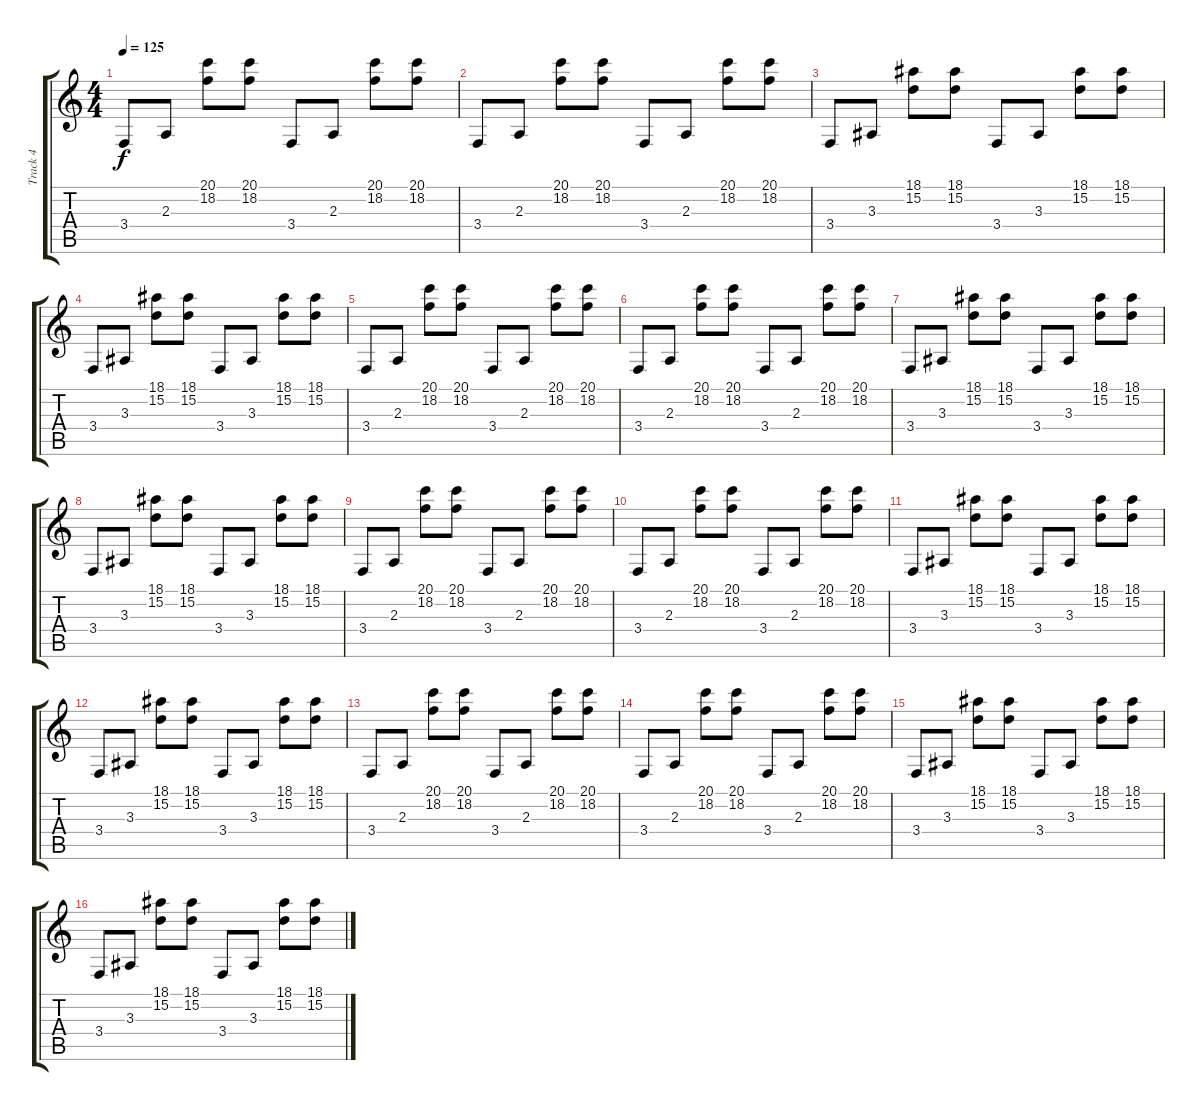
\track ("Track 4" "Track 4") {instrument brightacousticpiano}
\staff {score tabs}
\tuning (E4 B3 G3 D3 A2 E2) {hide}
\ts (4 4)
\tempo 125
\clef g2
\ks c
3.4.8{dy f} 2.3.8 (20.1 18.2).8 (20.1 18.2).8 3.4.8 2.3.8 (20.1 18.2).8 (20.1 18.2).8 |
3.4.8 2.3.8 (20.1 18.2).8 (20.1 18.2).8 3.4.8 2.3.8 (20.1 18.2).8 (20.1 18.2).8 |
3.4.8 3.3.8 (18.1 15.2).8 (18.1 15.2).8 3.4.8 3.3.8 (18.1 15.2).8 (18.1 15.2).8 |
3.4.8 3.3.8 (18.1 15.2).8 (18.1 15.2).8 3.4.8 3.3.8 (18.1 15.2).8 (18.1 15.2).8 |
3.4.8 2.3.8 (20.1 18.2).8 (20.1 18.2).8 3.4.8 2.3.8 (20.1 18.2).8 (20.1 18.2).8 |
3.4.8 2.3.8 (20.1 18.2).8 (20.1 18.2).8 3.4.8 2.3.8 (20.1 18.2).8 (20.1 18.2).8 |
3.4.8 3.3.8 (18.1 15.2).8 (18.1 15.2).8 3.4.8 3.3.8 (18.1 15.2).8 (18.1 15.2).8 |
3.4.8 3.3.8 (18.1 15.2).8 (18.1 15.2).8 3.4.8 3.3.8 (18.1 15.2).8 (18.1 15.2).8 |
3.4.8{volume 7} 2.3.8 (20.1 18.2).8 (20.1 18.2).8 3.4.8 2.3.8 (20.1 18.2).8 (20.1 18.2).8 |
3.4.8 2.3.8 (20.1 18.2).8 (20.1 18.2).8 3.4.8 2.3.8 (20.1 18.2).8 (20.1 18.2).8 |
3.4.8 3.3.8 (18.1 15.2).8 (18.1 15.2).8 3.4.8 3.3.8 (18.1 15.2).8 (18.1 15.2).8 |
3.4.8 3.3.8 (18.1 15.2).8 (18.1 15.2).8 3.4.8 3.3.8 (18.1 15.2).8 (18.1 15.2).8 |
3.4.8{volume 1} 2.3.8 (20.1 18.2).8 (20.1 18.2).8 3.4.8 2.3.8 (20.1 18.2).8 (20.1 18.2).8 |
3.4.8 2.3.8 (20.1 18.2).8 (20.1 18.2).8 3.4.8 2.3.8 (20.1 18.2).8 (20.1 18.2).8 |
3.4.8 3.3.8 (18.1 15.2).8 (18.1 15.2).8 3.4.8 3.3.8 (18.1 15.2).8 (18.1 15.2).8 |
3.4.8 3.3.8 (18.1 15.2).8 (18.1 15.2).8 3.4.8 3.3.8 (18.1 15.2).8 (18.1 15.2).8
